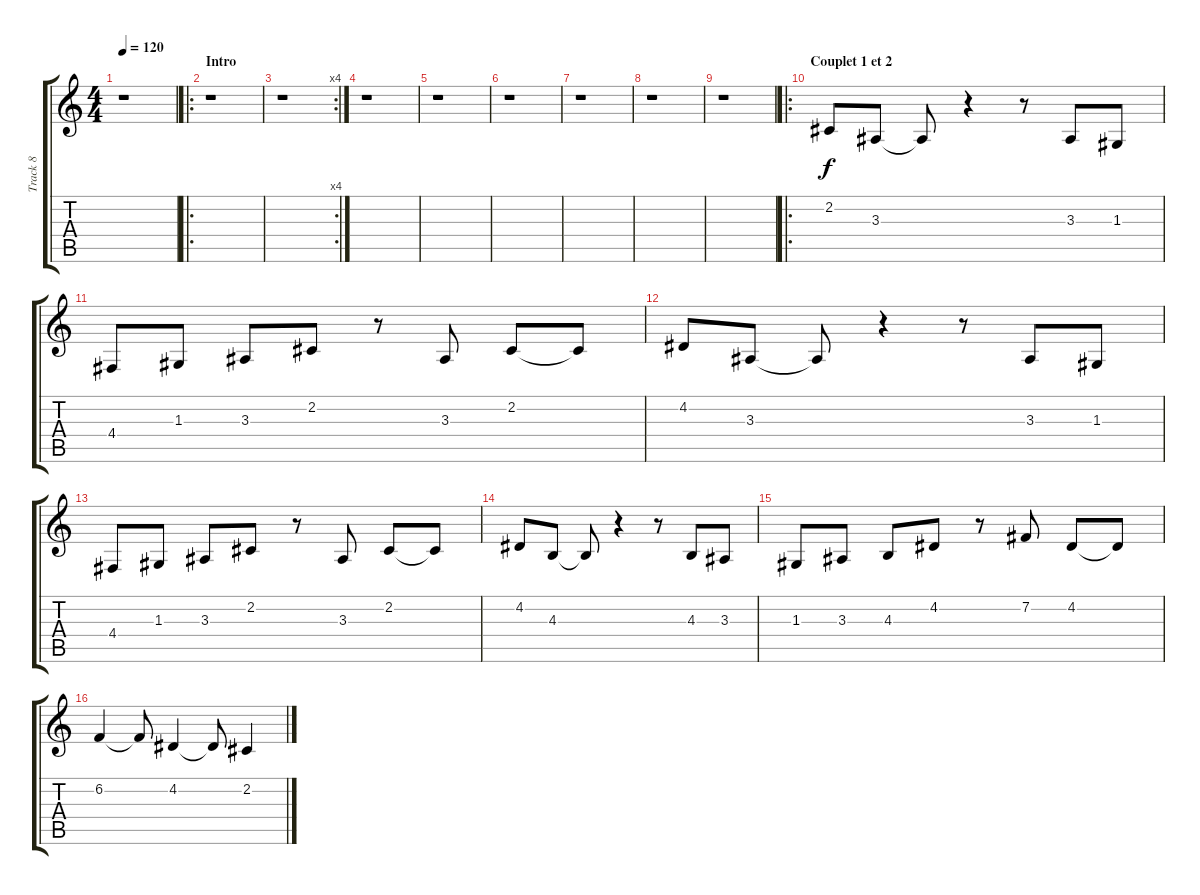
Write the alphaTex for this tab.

\track ("Track 8" "Track 8") {instrument oboe}
\staff {score tabs}
\tuning (E4 B3 G3 D3 A2 E2) {hide}
\ts (4 4)
\tempo 120
\clef g2
\ks c
r.1{dy f instrument oboe} |
\ro
\section ("" "Intro")
r.1 |
\rc 4
r.1 |
r.1 |
r.1 |
r.1 |
r.1 |
r.1 |
r.1 |
\ro
\section ("" "Couplet 1 et 2")
2.2.8 3.3.8 3.3{t}.8 r.4 r.8 3.3.8 1.3.8 |
4.4.8 1.3.8 3.3.8 2.2.8 r.8 3.3.8 2.2.8 2.2{t}.8 |
4.2.8 3.3.8 3.3{t}.8 r.4 r.8 3.3.8 1.3.8 |
4.4.8 1.3.8 3.3.8 2.2.8 r.8 3.3.8 2.2.8 2.2{t}.8 |
4.2.8 4.3.8 4.3{t}.8 r.4 r.8 4.3.8 3.3.8 |
1.3.8 3.3.8 4.3.8 4.2.8 r.8 7.2.8 4.2.8 4.2{t}.8 |
6.2.4 6.2{t}.8 4.2.4 4.2{t}.8 2.2.4
